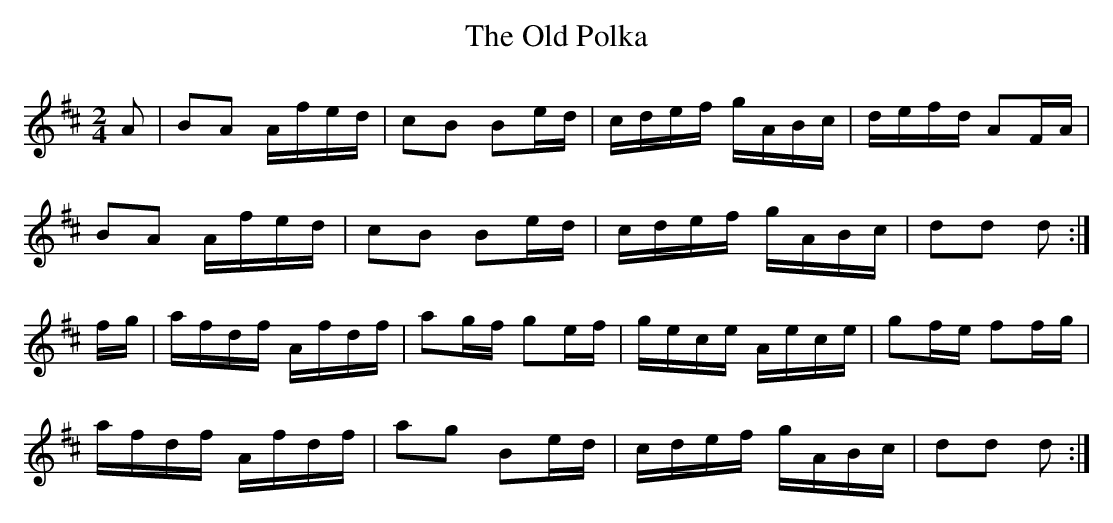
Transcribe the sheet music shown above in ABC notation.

X:1
T:Old Polka, The
M:2/4
L:1/8
K:D
A|BA A/f/e/d/|cB Be/d/|c/d/e/f/ g/A/B/c/|d/e/f/d/ AF/A/|
BA A/f/e/d/|cB Be/d/|c/d/e/f/ g/A/B/c/|dd d:|]
f/g/|a/f/d/f/ A/f/d/f/|ag/f/ ge/f/|g/e/c/e/ A/e/c/e/|gf/e/ ff/g/|
a/f/d/f/ A/f/d/f/|ag Be/d/|c/d/e/f/ g/A/B/c/|dd d:|]
